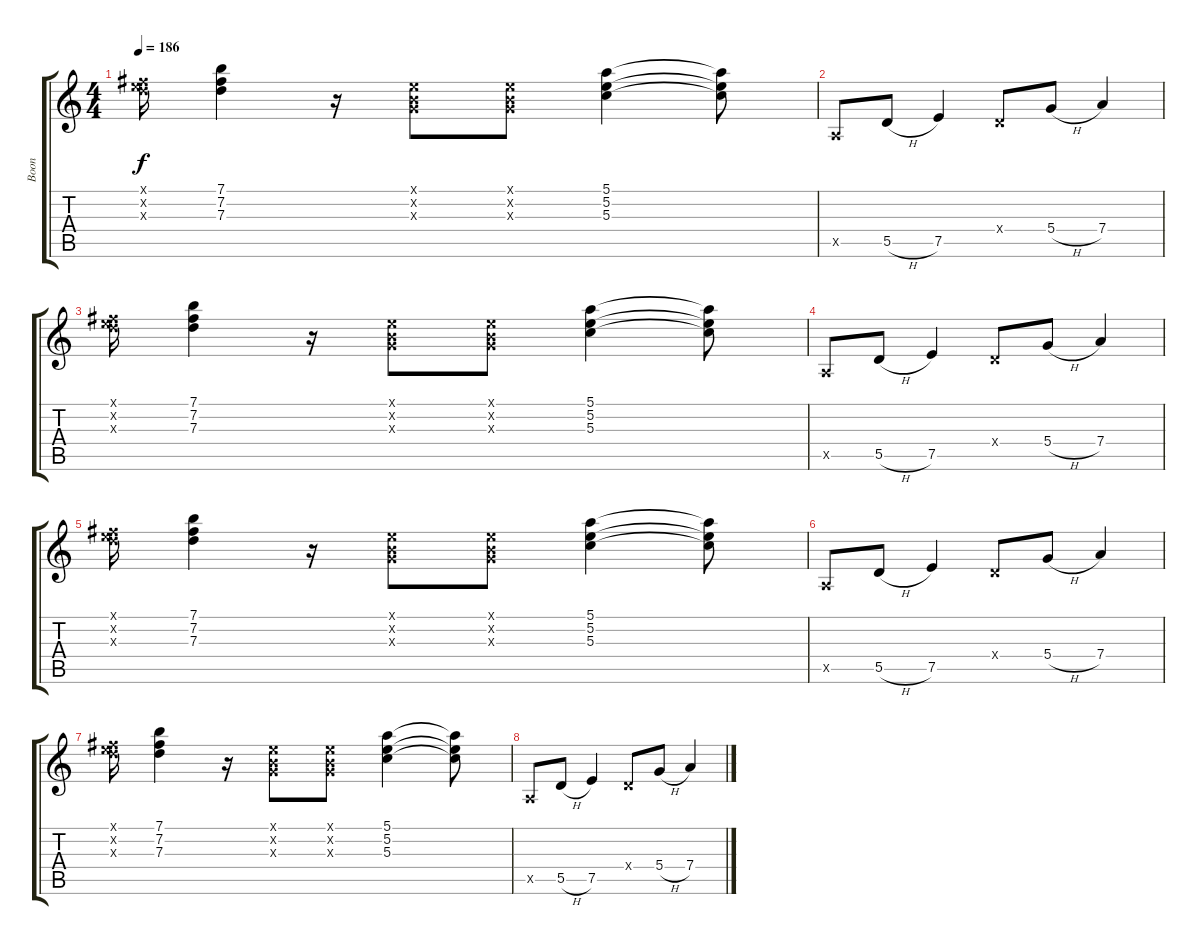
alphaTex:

\track ("Boon" "Boon") {instrument electricguitarclean}
\staff {score tabs}
\tuning (E4 B3 G3 D3 A2 E2) {hide}
\ts (4 4)
\tempo 186
\clef g2
\ks c
(0.1{x} 7.2{x} 7.3{x}).16{dy f volume 3} (7.1 7.2 7.3).4 r.16 (0.1{x} 0.2{x} 0.3{x}).8{beam merge} (0.1{x} 0.2{x} 0.3{x}).8 (5.1 5.2 5.3).4 (5.1{t} 5.2{t} 5.3{t}).8 |
0.5{x}.8 5.5{h}.8 7.5.4 0.4{x}.8 5.4{h}.8 7.4.4 |
(0.1{x} 7.2{x} 7.3{x}).16 (7.1 7.2 7.3).4 r.16 (0.1{x} 0.2{x} 0.3{x}).8{beam merge} (0.1{x} 0.2{x} 0.3{x}).8 (5.1 5.2 5.3).4 (5.1{t} 5.2{t} 5.3{t}).8 |
0.5{x}.8 5.5{h}.8 7.5.4 0.4{x}.8 5.4{h}.8 7.4.4 |
(0.1{x} 7.2{x} 7.3{x}).16{volume 0} (7.1 7.2 7.3).4 r.16 (0.1{x} 0.2{x} 0.3{x}).8{beam merge} (0.1{x} 0.2{x} 0.3{x}).8 (5.1 5.2 5.3).4 (5.1{t} 5.2{t} 5.3{t}).8 |
0.5{x}.8 5.5{h}.8 7.5.4 0.4{x}.8 5.4{h}.8 7.4.4 |
(0.1{x} 7.2{x} 7.3{x}).16 (7.1 7.2 7.3).4 r.16 (0.1{x} 0.2{x} 0.3{x}).8{beam merge} (0.1{x} 0.2{x} 0.3{x}).8 (5.1 5.2 5.3).4 (5.1{t} 5.2{t} 5.3{t}).8 |
0.5{x}.8 5.5{h}.8 7.5.4 0.4{x}.8 5.4{h}.8 7.4.4
